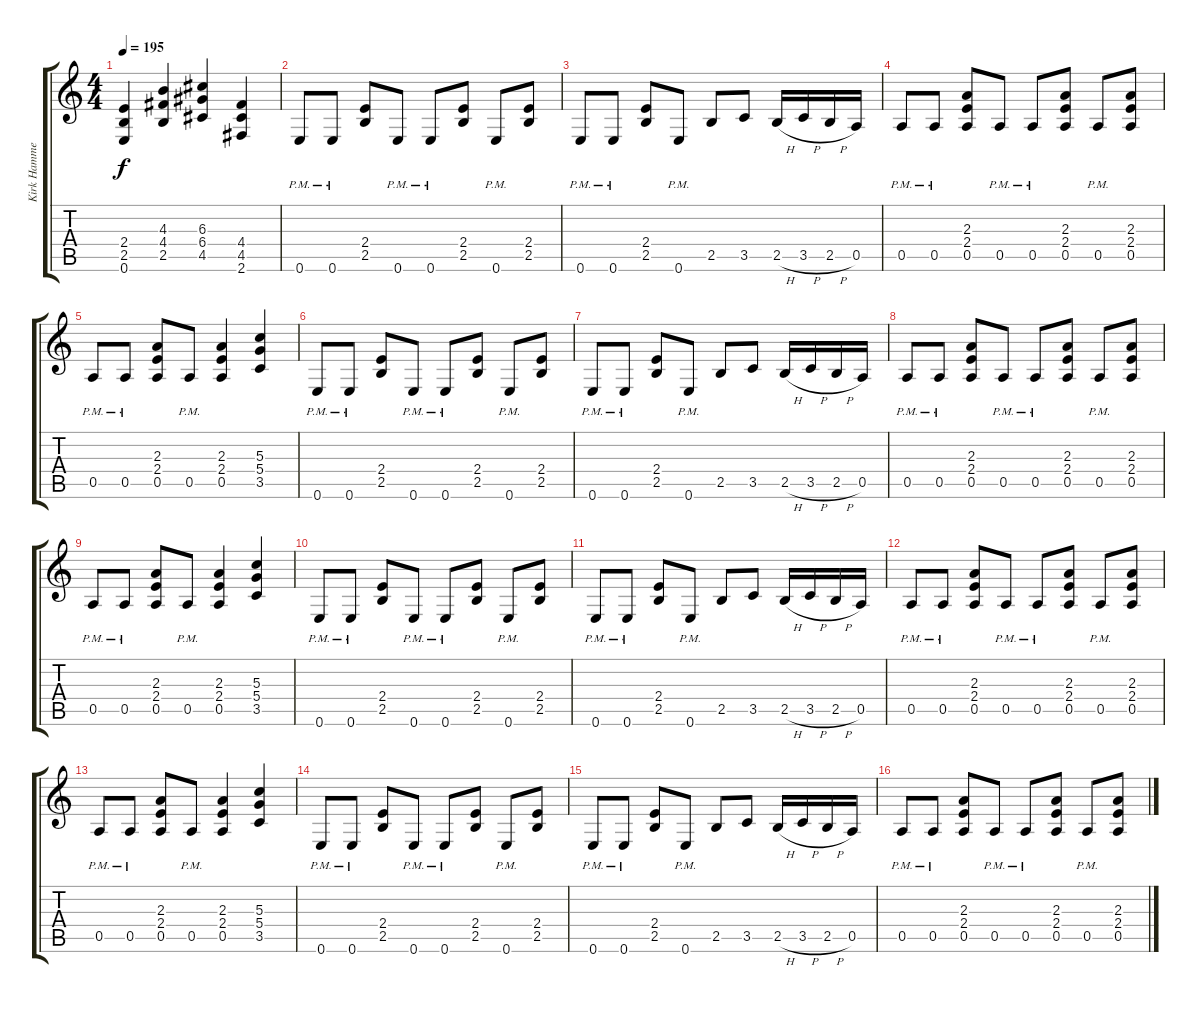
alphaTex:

\track ("Kirk Hammett Rhythm" "Kirk Hamme") {instrument distortionguitar}
\staff {score tabs}
\tuning (E4 B3 G3 D3 A2 E2) {hide}
\ts (4 4)
\tempo 195
\clef g2
\ks c
(2.4{t} 2.5{t} 0.6{t}).4{dy f volume 16} (4.3 4.4 2.5).4 (6.3 6.4 4.5).4 (4.4 4.5 2.6).4 |
0.6{pm}.8 0.6{pm}.8 (2.4 2.5).8 0.6{pm}.8 0.6{pm}.8 (2.4 2.5).8 0.6{pm}.8 (2.4 2.5).8 |
0.6{pm}.8 0.6{pm}.8 (2.4 2.5).8 0.6{pm}.8 2.5.8 3.5.8 2.5{h}.16 3.5{h}.16 2.5{h}.16 0.5.16 |
0.5{pm}.8 0.5{pm}.8 (2.3 2.4 0.5).8 0.5{pm}.8 0.5{pm}.8 (2.3 2.4 0.5).8 0.5{pm}.8 (2.3 2.4 0.5).8 |
0.5{pm}.8 0.5{pm}.8 (2.3 2.4 0.5).8 0.5{pm}.8 (2.3 2.4 0.5).4 (5.3 5.4 3.5).4 |
0.6{pm}.8 0.6{pm}.8 (2.4 2.5).8 0.6{pm}.8 0.6{pm}.8 (2.4 2.5).8 0.6{pm}.8 (2.4 2.5).8 |
0.6{pm}.8 0.6{pm}.8 (2.4 2.5).8 0.6{pm}.8 2.5.8 3.5.8 2.5{h}.16 3.5{h}.16 2.5{h}.16 0.5.16 |
0.5{pm}.8 0.5{pm}.8 (2.3 2.4 0.5).8 0.5{pm}.8 0.5{pm}.8 (2.3 2.4 0.5).8 0.5{pm}.8 (2.3 2.4 0.5).8 |
0.5{pm}.8 0.5{pm}.8 (2.3 2.4 0.5).8 0.5{pm}.8 (2.3 2.4 0.5).4 (5.3 5.4 3.5).4 |
0.6{pm}.8 0.6{pm}.8 (2.4 2.5).8 0.6{pm}.8 0.6{pm}.8 (2.4 2.5).8 0.6{pm}.8 (2.4 2.5).8 |
0.6{pm}.8 0.6{pm}.8 (2.4 2.5).8 0.6{pm}.8 2.5.8 3.5.8 2.5{h}.16 3.5{h}.16 2.5{h}.16 0.5.16 |
0.5{pm}.8 0.5{pm}.8 (2.3 2.4 0.5).8 0.5{pm}.8 0.5{pm}.8 (2.3 2.4 0.5).8 0.5{pm}.8 (2.3 2.4 0.5).8 |
0.5{pm}.8 0.5{pm}.8 (2.3 2.4 0.5).8 0.5{pm}.8 (2.3 2.4 0.5).4 (5.3 5.4 3.5).4 |
0.6{pm}.8 0.6{pm}.8 (2.4 2.5).8 0.6{pm}.8 0.6{pm}.8 (2.4 2.5).8 0.6{pm}.8 (2.4 2.5).8 |
0.6{pm}.8 0.6{pm}.8 (2.4 2.5).8 0.6{pm}.8 2.5.8 3.5.8 2.5{h}.16 3.5{h}.16 2.5{h}.16 0.5.16 |
0.5{pm}.8 0.5{pm}.8 (2.3 2.4 0.5).8 0.5{pm}.8 0.5{pm}.8 (2.3 2.4 0.5).8 0.5{pm}.8 (2.3 2.4 0.5).8
